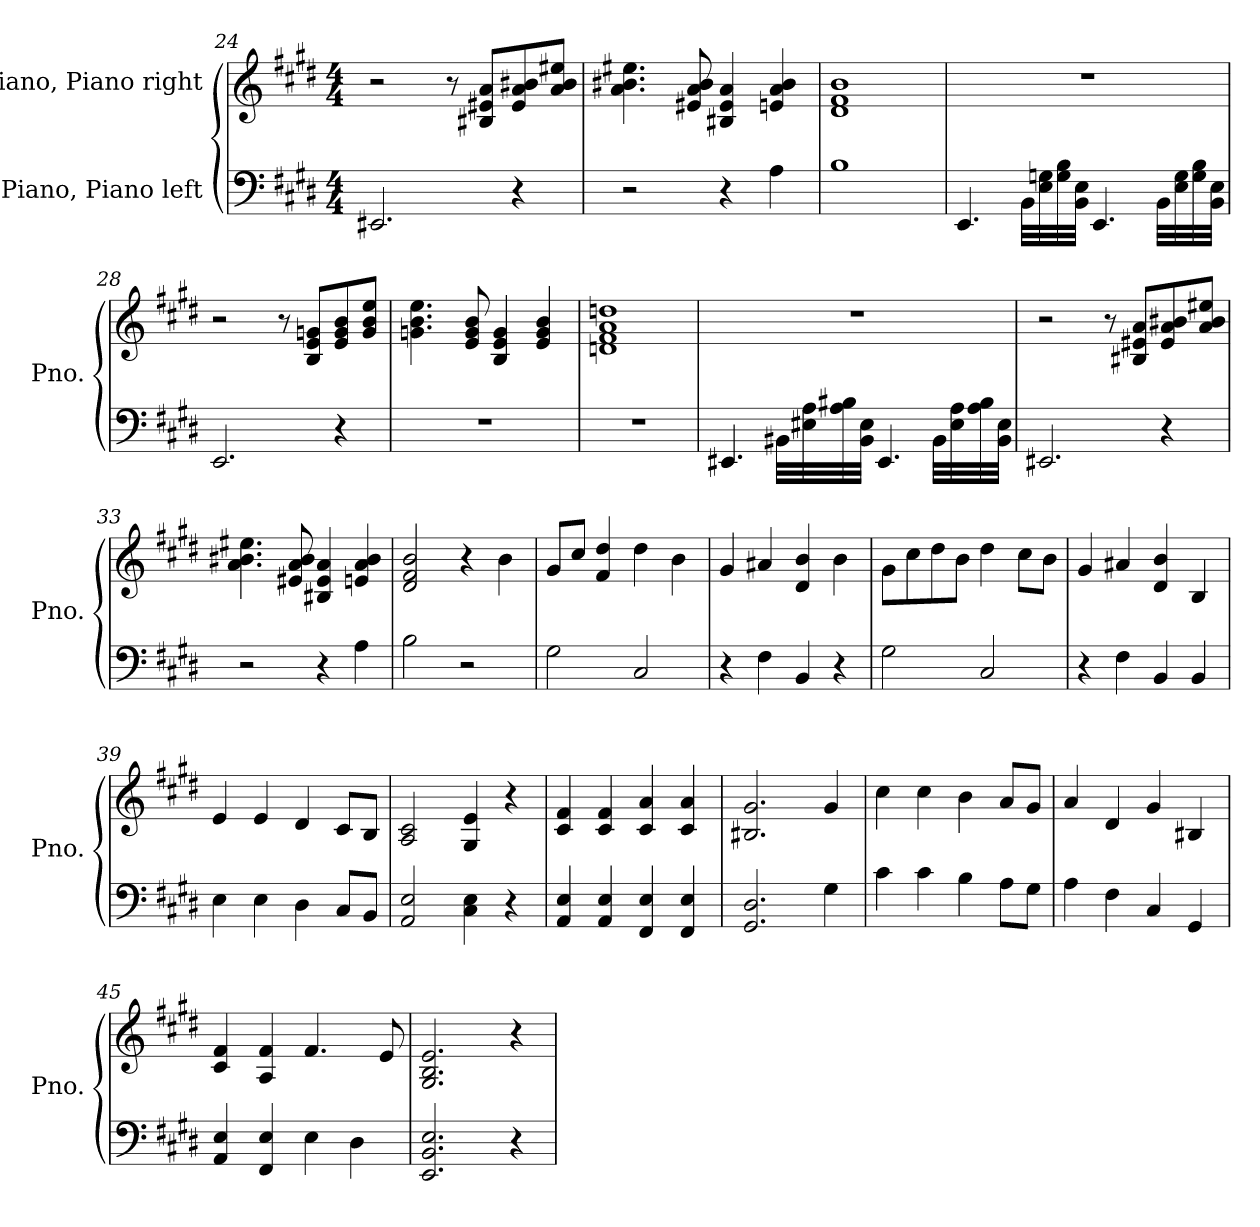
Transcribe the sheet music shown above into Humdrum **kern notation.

**kern	**kern
*part2	*part1
*staff2	*staff1
*I"Piano, Piano left	*I"Piano, Piano right
*I'Pno.	*I'Pno.
*clefF4	*clefG2
*k[f#c#g#d#]	*k[f#c#g#d#]
*M4/4	*M4/4
=24	=24
2.EE#X/	2r
.	8r
.	8B#X/ 8e#X/ 8a/L
4r	8e#/ 8a/ 8b#X/
.	8a/ 8b#/ 8ee#X/J
!!LO:LB:g=z
=25	=25
2r	4.a\ 4.b#X\ 4.ee#X\
.	8e#X/ 8a/ 8b#/
4r	4B#X/ 4e#/ 4a/
4A\	4en/ 4a/ 4b#/
=26	=26
1B	1d# 1f# 1b
=27	=27
4.EE/	1r
32BB\LLL	.
32E\ 32Gn\	.
32G\ 32B\	.
32BB\ 32E\JJJ	.
4.EE/	.
32BB\LLL	.
32E\ 32G\	.
32G\ 32B\	.
32BB\ 32E\JJJ	.
=28	=28
2.EE/	2r
.	8r
.	8B/ 8e/ 8gn/L
4r	8e/ 8g/ 8b/
.	8g/ 8b/ 8ee/J
=29	=29
1r	4.gn\ 4.b\ 4.ee\
.	8e/ 8g/ 8b/
.	4B/ 4e/ 4g/
.	4e/ 4g/ 4b/
=30	=30
1r	1dn 1f# 1a 1ddn
!!LO:LB:g=z
=31	=31
4.EE#X/	1r
32BB#X\LLL	.
32E#X\ 32A\	.
32A\ 32B#X\	.
32BB#\ 32E#\JJJ	.
4.EE#/	.
32BB#\LLL	.
32E#\ 32A\	.
32A\ 32B#\	.
32BB#\ 32E#\JJJ	.
=32	=32
2.EE#X/	2r
.	8r
.	8B#X/ 8e#X/ 8a/L
4r	8e#/ 8a/ 8b#X/
.	8a/ 8b#/ 8ee#X/J
=33	=33
2r	4.a\ 4.b#X\ 4.ee#X\
.	8e#X/ 8a/ 8b#/
4r	4B#X/ 4e#/ 4a/
4A\	4en/ 4a/ 4b#/
=34	=34
2B\	2d#/ 2f#/ 2b/
2r	4r
.	4b\
!!LO:PB:g=z
=35	=35
2G#\	8g#/L
.	8cc#/J
.	4f#/ 4dd#/
2C#/	4dd#\
.	4b\
=36	=36
4r	4g#/
4F#\	4a#X/
4BB/	4d#/ 4b/
4r	4b\
=37	=37
2G#\	8g#\L
.	8cc#\
.	8dd#\
.	8b\J
2C#/	4dd#\
.	8cc#\L
.	8b\J
=38	=38
4r	4g#/
4F#\	4a#X/
4BB/	4d#/ 4b/
4BB/	4B/
=39	=39
4E\	4e/
4E\	4e/
4D#\	4d#/
8C#/L	8c#/L
8BB/J	8B/J
=40	=40
2AA/ 2E/	2A/ 2c#/
4C#\ 4E\	4G#/ 4e/
4r	4r
=41	=41
4AA/ 4E/	4c#/ 4f#/
4AA/ 4E/	4c#/ 4f#/
4FF#/ 4E/	4c#/ 4a/
4FF#/ 4E/	4c#/ 4a/
!!LO:LB:g=z
=42	=42
2.GG#/ 2.D#/	2.B#X/ 2.g#/
4G#\	4g#/
=43	=43
4c#\	4cc#\
4c#\	4cc#\
4B\	4b\
8A\L	8a/L
8G#\J	8g#/J
=44	=44
4A\	4a/
4F#\	4d#/
4C#/	4g#/
4GG#/	4B#X/
=45	=45
4AA/ 4E/	4c#/ 4f#/
4FF#/ 4E/	4A/ 4f#/
4E\	4.f#/
4D#\	.
.	8e/
=46	=46
2.EE/ 2.BB/ 2.E/	2.G#/ 2.B/ 2.e/
4r	4r
=	=
*-	*-
